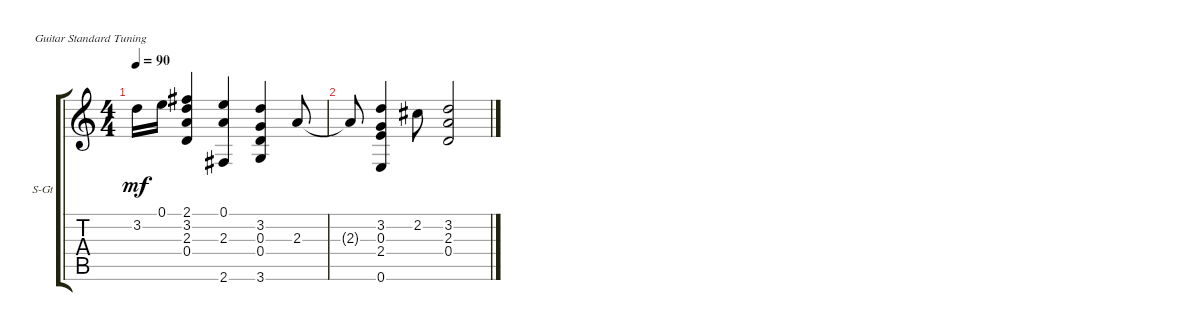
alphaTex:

\defaultSystemsLayout 4
\bracketExtendMode groupsimilarinstruments
\firstSystemTrackNameOrientation horizontal
\otherSystemsTrackNameOrientation horizontal
\track ("Steel Guitar" "S-Gt") {instrument acousticguitarsteel}
\staff {score tabs}
\tuning (E4 B3 G3 D3 A2 E2)
\ts (4 4)
\tempo 90
\clef g2
\ks c
3.2.16{dy mf} 0.1.16 (0.4 2.3 3.2 2.1).4 (2.6 2.3 0.1).4 (3.6 0.4 0.3 3.2).4 2.3.8 |
2.3{t}.8 (0.6 2.4 0.3 3.2).4 2.2.8 (0.4 2.3 3.2).2
